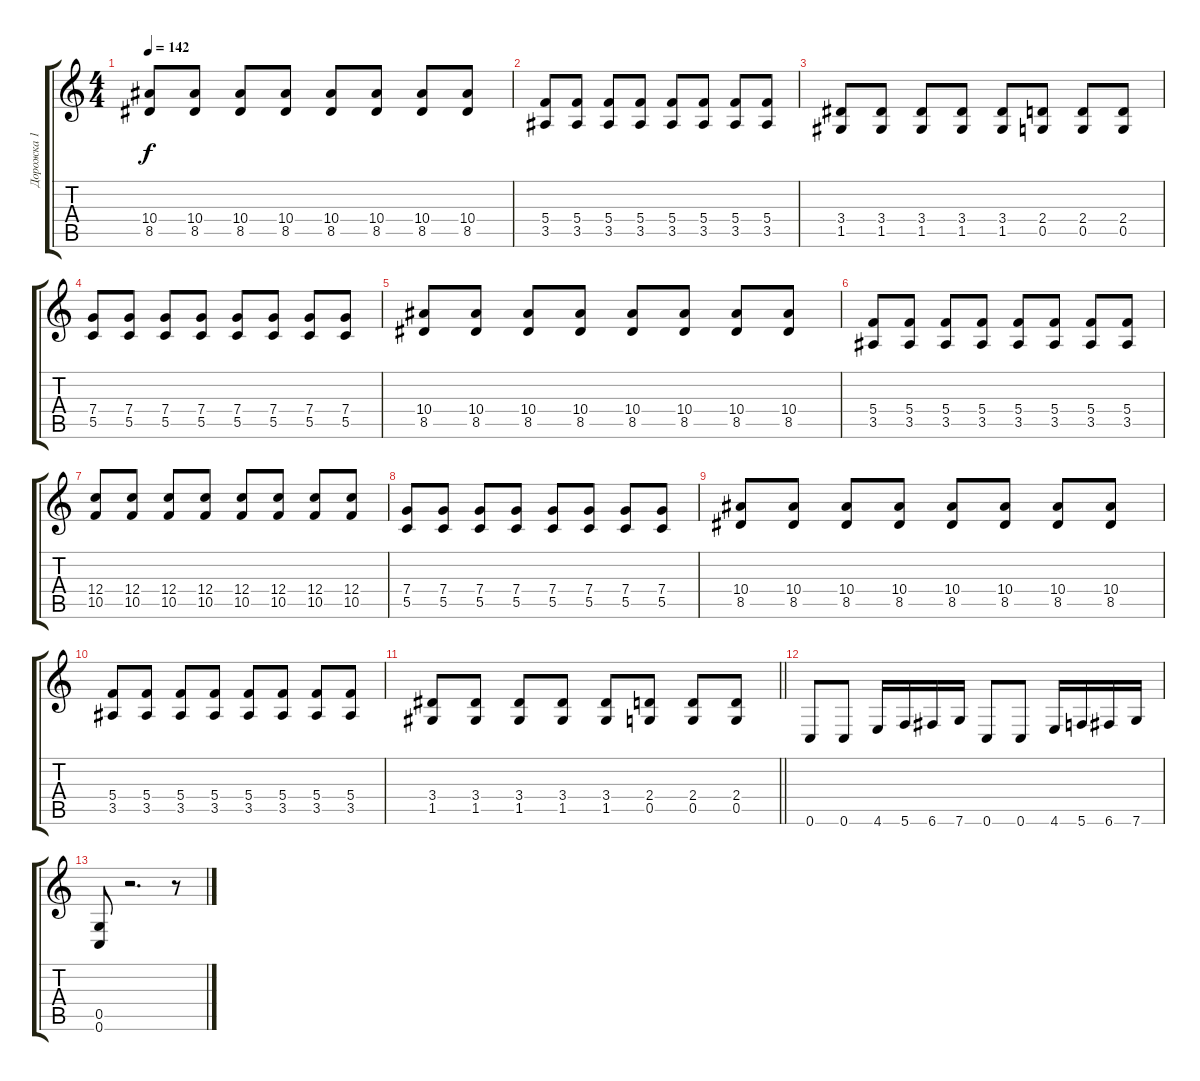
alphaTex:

\track ("Дорожка 1" "Дорожка 1") {instrument distortionguitar}
\staff {score tabs}
\tuning (D4 A3 F3 C3 G2 C2) {hide}
\ts (4 4)
\tempo 142
\clef g2
\ks c
(10.4 8.5).8{dy f} (10.4 8.5).8 (10.4 8.5).8 (10.4 8.5).8 (10.4 8.5).8 (10.4 8.5).8 (10.4 8.5).8 (10.4 8.5).8 |
(5.4 3.5).8 (5.4 3.5).8 (5.4 3.5).8 (5.4 3.5).8 (5.4 3.5).8 (5.4 3.5).8 (5.4 3.5).8 (5.4 3.5).8 |
(3.4 1.5).8 (3.4 1.5).8 (3.4 1.5).8 (3.4 1.5).8 (3.4 1.5).8 (2.4 0.5).8 (2.4 0.5).8 (2.4 0.5).8 |
(7.4 5.5).8 (7.4 5.5).8 (7.4 5.5).8 (7.4 5.5).8 (7.4 5.5).8 (7.4 5.5).8 (7.4 5.5).8 (7.4 5.5).8 |
(10.4 8.5).8 (10.4 8.5).8 (10.4 8.5).8 (10.4 8.5).8 (10.4 8.5).8 (10.4 8.5).8 (10.4 8.5).8 (10.4 8.5).8 |
(5.4 3.5).8 (5.4 3.5).8 (5.4 3.5).8 (5.4 3.5).8 (5.4 3.5).8 (5.4 3.5).8 (5.4 3.5).8 (5.4 3.5).8 |
(12.4 10.5).8 (12.4 10.5).8 (12.4 10.5).8 (12.4 10.5).8 (12.4 10.5).8 (12.4 10.5).8 (12.4 10.5).8 (12.4 10.5).8 |
(7.4 5.5).8 (7.4 5.5).8 (7.4 5.5).8 (7.4 5.5).8 (7.4 5.5).8 (7.4 5.5).8 (7.4 5.5).8 (7.4 5.5).8 |
(10.4 8.5).8 (10.4 8.5).8 (10.4 8.5).8 (10.4 8.5).8 (10.4 8.5).8 (10.4 8.5).8 (10.4 8.5).8 (10.4 8.5).8 |
(5.4 3.5).8 (5.4 3.5).8 (5.4 3.5).8 (5.4 3.5).8 (5.4 3.5).8 (5.4 3.5).8 (5.4 3.5).8 (5.4 3.5).8 |
\barLineRight lightlight
(3.4 1.5).8 (3.4 1.5).8 (3.4 1.5).8 (3.4 1.5).8 (3.4 1.5).8 (2.4 0.5).8 (2.4 0.5).8 (2.4 0.5).8 |
0.6.8 0.6.8 4.6.16 5.6.16 6.6.16 7.6.16 0.6.8 0.6.8 4.6.16 5.6.16 6.6.16 7.6.16 |
(0.5 0.6).8 r.2{d} r.8
